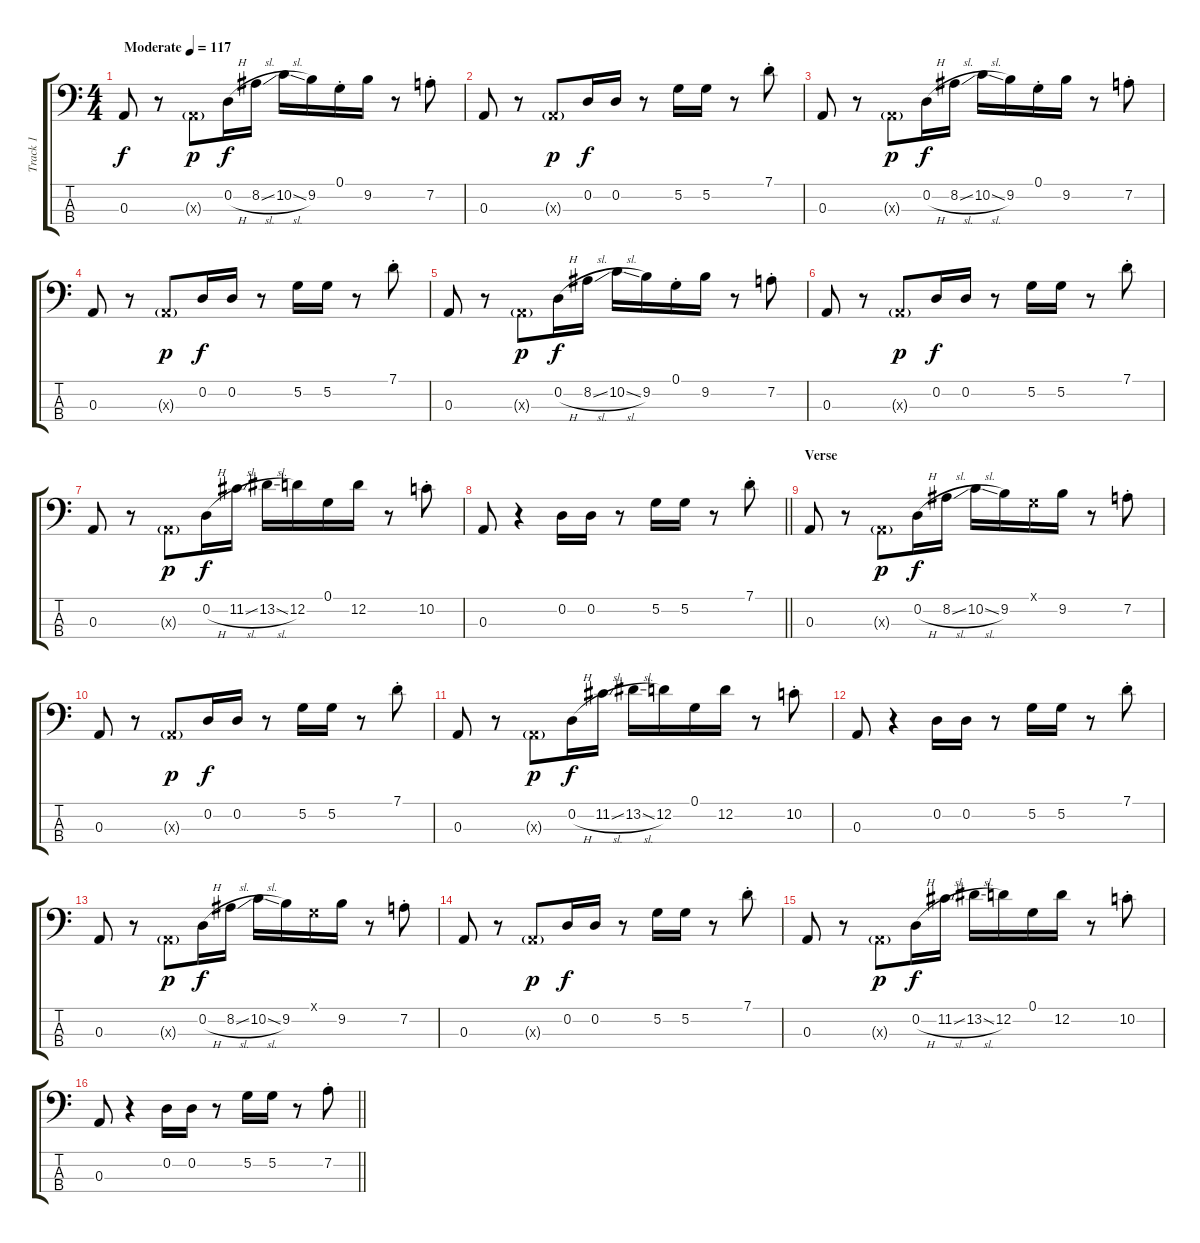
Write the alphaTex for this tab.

\track ("Track 1" "Track 1") {instrument fretlessbass}
\staff {score tabs}
\tuning (G2 D2 A1 E1) {hide}
\ts (4 4)
\tempo (117 "Moderate")
\clef f4
\ks c
0.3.8{dy f instrument fretlessbass} r.8 0.3{g x}.8{dy p} 0.2{h}.16{dy f} 8.2{sl}.16 10.2{sl}.16 9.2.16 0.1{st}.16 9.2.16 r.8 7.2{st}.8 |
0.3.8 r.8 0.3{g x}.8{dy p} 0.2.16{dy f} 0.2.16 r.8 5.2.16 5.2.16 r.8 7.1{st}.8 |
0.3.8 r.8 0.3{g x}.8{dy p} 0.2{h}.16{dy f} 8.2{sl}.16 10.2{sl}.16 9.2.16 0.1{st}.16 9.2.16 r.8 7.2{st}.8 |
0.3.8 r.8 0.3{g x}.8{dy p} 0.2.16{dy f} 0.2.16 r.8 5.2.16 5.2.16 r.8 7.1{st}.8 |
0.3.8 r.8 0.3{g x}.8{dy p} 0.2{h}.16{dy f} 8.2{sl}.16 10.2{sl}.16 9.2.16 0.1{st}.16 9.2.16 r.8 7.2{st}.8 |
0.3.8 r.8 0.3{g x}.8{dy p} 0.2.16{dy f} 0.2.16 r.8 5.2.16 5.2.16 r.8 7.1{st}.8 |
0.3.8 r.8 0.3{g x}.8{dy p} 0.2{h}.16{dy f} 11.2{sl}.16 13.2{sl}.16 12.2.16 0.1.16 12.2.16 r.8 10.2{st}.8 |
\barLineRight lightlight
0.3.8 r.4 0.2.16 0.2.16 r.8 5.2.16 5.2.16 r.8 7.1{st}.8 |
\section ("" "Verse")
0.3.8 r.8 0.3{g x}.8{dy p} 0.2{h}.16{dy f} 8.2{sl}.16 10.2{sl}.16 9.2.16 0.1{x}.16 9.2.16 r.8 7.2{st}.8 |
0.3.8 r.8 0.3{g x}.8{dy p} 0.2.16{dy f} 0.2.16 r.8 5.2.16 5.2.16 r.8 7.1{st}.8 |
0.3.8 r.8 0.3{g x}.8{dy p} 0.2{h}.16{dy f} 11.2{sl}.16 13.2{sl}.16 12.2.16 0.1.16 12.2.16 r.8 10.2{st}.8 |
0.3.8 r.4 0.2.16 0.2.16 r.8 5.2.16 5.2.16 r.8 7.1{st}.8 |
0.3.8 r.8 0.3{g x}.8{dy p} 0.2{h}.16{dy f} 8.2{sl}.16 10.2{sl}.16 9.2.16 0.1{x}.16 9.2.16 r.8 7.2{st}.8 |
0.3.8 r.8 0.3{g x}.8{dy p} 0.2.16{dy f} 0.2.16 r.8 5.2.16 5.2.16 r.8 7.1{st}.8 |
0.3.8 r.8 0.3{g x}.8{dy p} 0.2{h}.16{dy f} 11.2{sl}.16 13.2{sl}.16 12.2.16 0.1.16 12.2.16 r.8 10.2{st}.8 |
\barLineRight lightlight
0.3.8 r.4 0.2.16 0.2.16 r.8 5.2.16 5.2.16 r.8 7.2{st}.8
